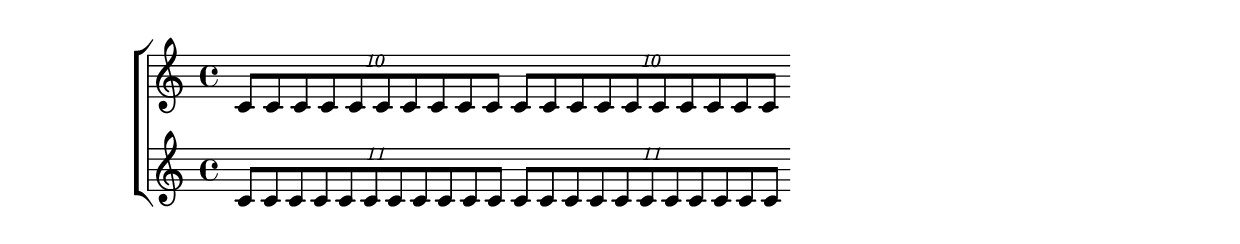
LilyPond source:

\version "2.3.4"
\header{
texidoc = "Concurrent tuplets should be equidistant on all staffs.

Note that this only spaces correctly (exactly) when @code{raggedright}
is enabled. For a non-@code{raggedright} case, it still shows a bug: 
uneven spacing. 
"  }



multipart =  \relative c'{ 
    \context StaffGroup << 
                \new Staff  \context Voice { 
                   \times 2/10 {  c8[ c c c c c c c c c] } 
                   \times 2/10 {  c[  c c c c c c c c c] } 
		}
                \new Staff  \context Voice { 
                   \times 2/11 {  c8[ c c c c c c c c c c] } 
                   \times 2/11 {  c[  c c c c c c c c c c] } 
                }
            >>
	}
    
\score{
     { 
	\multipart 
    }

%    \paper { raggedright = ##t }

}


